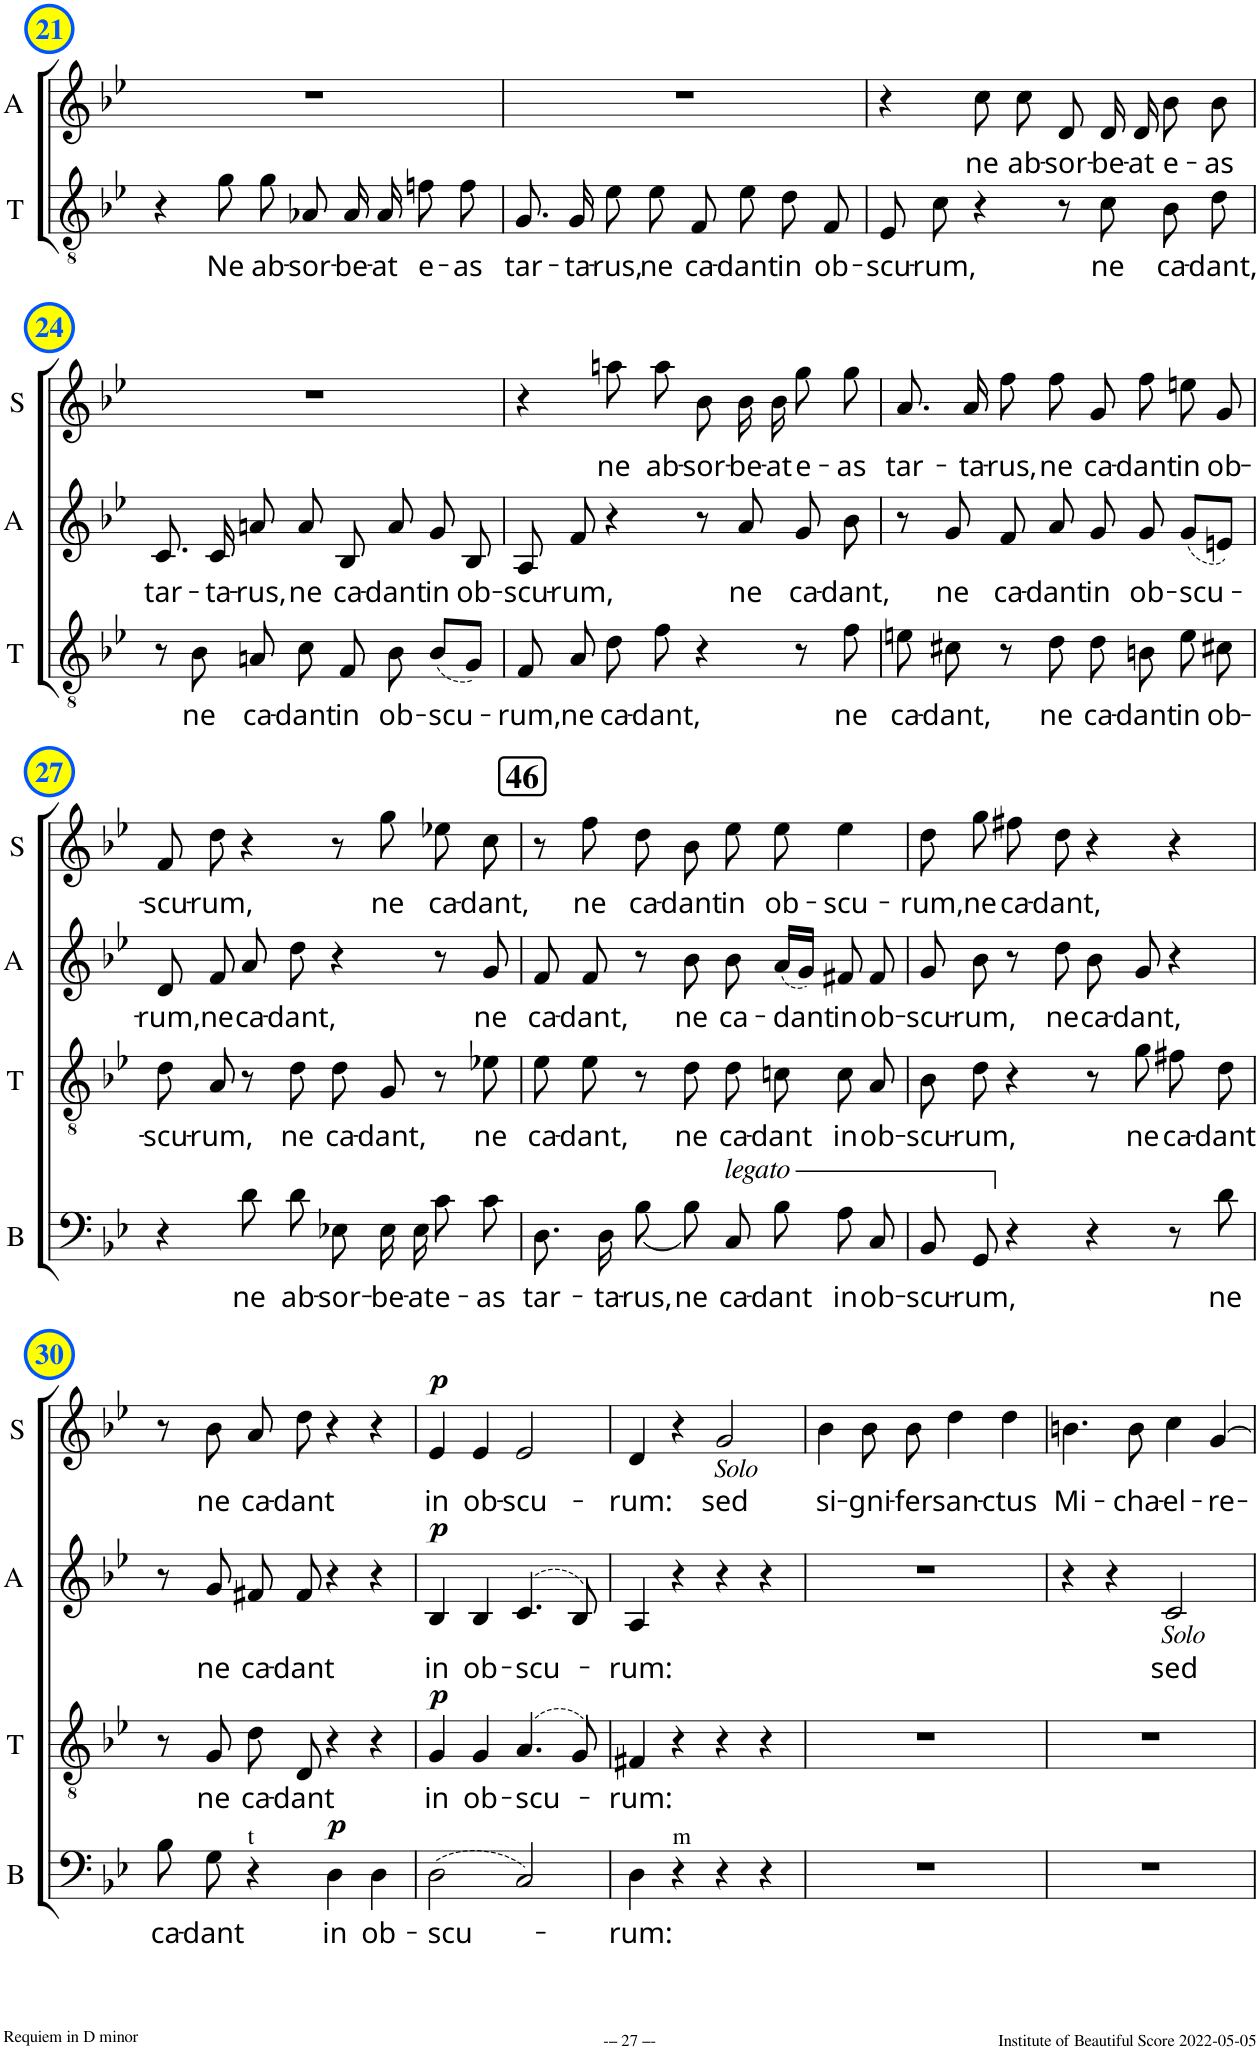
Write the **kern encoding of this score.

**kern	**text	**dynam	**kern	**text	**dynam	**kern	**text	**dynam	**kern	**text	**dynam
*part4	*part4	*part4	*part3	*part3	*part3	*part2	*part2	*part2	*part1	*part1	*part1
*staff4	*staff4	*staff4	*staff3	*staff3	*staff3	*staff2	*staff2	*staff2	*staff1	*staff1	*staff1
*I"B	*	*	*I"T	*	*	*I"A	*	*	*I"S	*	*
*I'B	*	*	*I'T	*	*	*I'A	*	*	*I'S	*	*
!!LO:PB:g=z
*clefF4	*	*	*clefGv2	*	*	*clefG2	*	*	*clefG2	*	*
*	*	*	*	*	*	*Trd1c2	*	*	*	*	*
*k[b-e-]	*	*	*k[b-e-]	*	*	*k[b-e-]	*	*	*k[b-e-]	*	*
*M4/4	*	*	*M4/4	*	*	*M4/4	*	*	*M4/4	*	*
*met(c)	*	*	*met(c)	*	*	*met(c)	*	*	*met(c)	*	*
=21	=21	=21	=21	=21	=21	=21	=21	=21	=21	=21	=21
1r	.	.	4r	.	.	1r	.	.	1r	.	.
!	!	!	!	!LO:LY:b	!	!	!	!	!	!	!
.	.	.	8g\	Ne	.	.	.	.	.	.	.
!	!	!	!	!LO:LY:b	!	!	!	!	!	!	!
.	.	.	8g\	ab-	.	.	.	.	.	.	.
!	!	!	!	!LO:LY:b	!	!	!	!	!	!	!
.	.	.	8A-X/	-sor-	.	.	.	.	.	.	.
!	!	!	!	!LO:LY:b	!	!	!	!	!	!	!
.	.	.	16A-/	-be-	.	.	.	.	.	.	.
!	!	!	!	!LO:LY:b	!	!	!	!	!	!	!
.	.	.	16A-/	-at	.	.	.	.	.	.	.
!	!	!	!	!LO:LY:b	!	!	!	!	!	!	!
.	.	.	8fn\	e-	.	.	.	.	.	.	.
!	!	!	!	!LO:LY:b	!	!	!	!	!	!	!
.	.	.	8f\	-as	.	.	.	.	.	.	.
=22	=22	=22	=22	=22	=22	=22	=22	=22	=22	=22	=22
!	!	!	!	!LO:LY:b	!	!	!	!	!	!	!
1r	.	.	8.G/	tar-	.	1r	.	.	1r	.	.
!	!	!	!	!LO:LY:b	!	!	!	!	!	!	!
.	.	.	16G/	-ta-	.	.	.	.	.	.	.
!	!	!	!	!LO:LY:b	!	!	!	!	!	!	!
.	.	.	8e-\	-rus,	.	.	.	.	.	.	.
!	!	!	!	!LO:LY:b	!	!	!	!	!	!	!
.	.	.	8e-\	ne	.	.	.	.	.	.	.
!	!	!	!	!LO:LY:b	!	!	!	!	!	!	!
.	.	.	8F/	ca-	.	.	.	.	.	.	.
!	!	!	!	!LO:LY:b	!	!	!	!	!	!	!
.	.	.	8e-\	-dant	.	.	.	.	.	.	.
!	!	!	!	!LO:LY:b	!	!	!	!	!	!	!
.	.	.	8d\	in	.	.	.	.	.	.	.
!	!	!	!	!LO:LY:b	!	!	!	!	!	!	!
.	.	.	8F/	ob-	.	.	.	.	.	.	.
=23	=23	=23	=23	=23	=23	=23	=23	=23	=23	=23	=23
!	!	!	!	!LO:LY:b	!	!	!	!	!	!	!
1r	.	.	8E-/	-scu-	.	4r	.	.	1r	.	.
!	!	!	!	!LO:LY:b	!	!	!	!	!	!	!
.	.	.	8c\	-rum,	.	.	.	.	.	.	.
!	!	!	!	!	!	!	!LO:LY:b	!	!	!	!
.	.	.	4r	.	.	8cc\	ne	.	.	.	.
!	!	!	!	!	!	!	!LO:LY:b	!	!	!	!
.	.	.	.	.	.	8cc\	ab-	.	.	.	.
!	!	!	!	!	!	!	!LO:LY:b	!	!	!	!
.	.	.	8r	.	.	8d/	-sor-	.	.	.	.
!	!	!	!	!LO:LY:b	!	!	!LO:LY:b	!	!	!	!
.	.	.	8c\	ne	.	16d/	-be-	.	.	.	.
!	!	!	!	!	!	!	!LO:LY:b	!	!	!	!
.	.	.	.	.	.	16d/	-at	.	.	.	.
!	!	!	!	!LO:LY:b	!	!	!LO:LY:b	!	!	!	!
.	.	.	8B-\	ca-	.	8b-\	e-	.	.	.	.
!	!	!	!	!LO:LY:b	!	!	!LO:LY:b	!	!	!	!
.	.	.	8d\	-dant,	.	8b-\	-as	.	.	.	.
!!LO:LB:g=z
=24	=24	=24	=24	=24	=24	=24	=24	=24	=24	=24	=24
!	!	!	!	!	!	!	!LO:LY:b	!	!	!	!
1r	.	.	8r	.	.	8.c/	tar-	.	1r	.	.
!	!	!	!	!LO:LY:b	!	!	!	!	!	!	!
.	.	.	8B-\	ne	.	.	.	.	.	.	.
!	!	!	!	!	!	!	!LO:LY:b	!	!	!	!
.	.	.	.	.	.	16c/	-ta-	.	.	.	.
!	!	!	!	!LO:LY:b	!	!	!LO:LY:b	!	!	!	!
.	.	.	8An/	ca-	.	8an/	-rus,	.	.	.	.
!	!	!	!	!LO:LY:b	!	!	!LO:LY:b	!	!	!	!
.	.	.	8c\	-dant	.	8a/	ne	.	.	.	.
!	!	!	!	!LO:LY:b	!	!	!LO:LY:b	!	!	!	!
.	.	.	8F/	in	.	8B-/	ca-	.	.	.	.
!	!	!	!	!LO:LY:b	!	!	!LO:LY:b	!	!	!	!
.	.	.	8B-\	ob-	.	8a/	-dant	.	.	.	.
!	!	!	!	!LO:LY:b	!	!	!LO:LY:b	!	!	!	!
.	.	.	(8B-/L	-scu-	.	8g/	in	.	.	.	.
!	!	!	!	!	!	!	!LO:LY:b	!	!	!	!
.	.	.	8G/J)	.	.	8B-/	ob-	.	.	.	.
=25	=25	=25	=25	=25	=25	=25	=25	=25	=25	=25	=25
!	!	!	!	!LO:LY:b	!	!	!LO:LY:b	!	!	!	!
1r	.	.	8F/	-rum,	.	8A/	-scu-	.	4r	.	.
!	!	!	!	!LO:LY:b	!	!	!LO:LY:b	!	!	!	!
.	.	.	8A/	ne	.	8f/	-rum,	.	.	.	.
!	!	!	!	!LO:LY:b	!	!	!	!	!	!LO:LY:b	!
.	.	.	8d\	ca-	.	4r	.	.	8aan\L	ne	.
!	!	!	!	!LO:LY:b	!	!	!	!	!	!LO:LY:b	!
.	.	.	8f\	-dant,	.	.	.	.	8aa\J	ab-	.
!	!	!	!	!	!	!	!	!	!	!LO:LY:b	!
.	.	.	4r	.	.	8r	.	.	8b-\L	-sor-	.
!	!	!	!	!	!	!	!LO:LY:b	!	!	!LO:LY:b	!
.	.	.	.	.	.	8a/	ne	.	16b-\L	-be-	.
!	!	!	!	!	!	!	!	!	!	!LO:LY:b	!
.	.	.	.	.	.	.	.	.	16b-\JJ	-at	.
!	!	!	!	!	!	!	!LO:LY:b	!	!	!LO:LY:b	!
.	.	.	8r	.	.	8g/	ca-	.	8gg\L	e-	.
!	!	!	!	!LO:LY:b	!	!	!LO:LY:b	!	!	!LO:LY:b	!
.	.	.	8f\	ne	.	8b-\	-dant,	.	8gg\J	-as	.
=26	=26	=26	=26	=26	=26	=26	=26	=26	=26	=26	=26
!	!	!	!	!LO:LY:b	!	!	!	!	!	!LO:LY:b	!
1r	.	.	8en\	ca-	.	8r	.	.	8.a/L	tar-	.
!	!	!	!	!LO:LY:b	!	!	!LO:LY:b	!	!	!	!
.	.	.	8c#X\	-dant,	.	8g/	ne	.	.	.	.
!	!	!	!	!	!	!	!	!	!	!LO:LY:b	!
.	.	.	.	.	.	.	.	.	16a/Jk	-ta-	.
!	!	!	!	!	!	!	!LO:LY:b	!	!	!LO:LY:b	!
.	.	.	8r	.	.	8f/	ca-	.	8ff\L	-rus,	.
!	!	!	!	!LO:LY:b	!	!	!LO:LY:b	!	!	!LO:LY:b	!
.	.	.	8d\	ne	.	8a/	-dant	.	8ff\J	ne	.
!	!	!	!	!LO:LY:b	!	!	!LO:LY:b	!	!	!LO:LY:b	!
.	.	.	8d\	ca-	.	8g/	in	.	8g\L	ca-	.
!	!	!	!	!LO:LY:b	!	!	!LO:LY:b	!	!	!LO:LY:b	!
.	.	.	8Bn\	-dant	.	8g/	ob-	.	8ff\J	-dant	.
!	!	!	!	!LO:LY:b	!	!	!LO:LY:b	!	!	!LO:LY:b	!
.	.	.	8e\	in	.	(8g/L	-scu-	.	8een\L	in	.
!	!	!	!	!LO:LY:b	!	!	!	!	!	!LO:LY:b	!
.	.	.	8c#X\	ob-	.	8en/J)	.	.	8g\J	ob-	.
!!LO:LB:g=z
=27	=27	=27	=27	=27	=27	=27	=27	=27	=27	=27	=27
!	!	!	!	!LO:LY:b	!	!	!LO:LY:b	!	!	!LO:LY:b	!
4r	.	.	8d\	-scu-	.	8d/	-rum,	.	8f/L	-scu-	.
!	!	!	!	!LO:LY:b	!	!	!LO:LY:b	!	!	!LO:LY:b	!
.	.	.	8A/	-rum,	.	8f/	ne	.	8dd/J	-rum,	.
!	!LO:LY:b	!	!	!	!	!	!LO:LY:b	!	!	!	!
8d\L	ne	.	8r	.	.	8a/	ca-	.	4r	.	.
!	!LO:LY:b	!	!	!LO:LY:b	!	!	!LO:LY:b	!	!	!	!
8d\J	ab-	.	8d\	ne	.	8dd\	-dant,	.	.	.	.
!	!LO:LY:b	!	!	!LO:LY:b	!	!	!	!	!	!	!
8E-X\L	-sor-	.	8d\	ca-	.	4r	.	.	8r	.	.
!	!LO:LY:b	!	!	!LO:LY:b	!	!	!	!	!	!LO:LY:b	!
16E-\L	-be-	.	8G/	-dant,	.	.	.	.	8gg\	ne	.
!	!LO:LY:b	!	!	!	!	!	!	!	!	!	!
16E-\JJ	-at	.	.	.	.	.	.	.	.	.	.
!	!LO:LY:b	!	!	!	!	!	!	!	!	!LO:LY:b	!
8c\L	e-	.	8r	.	.	8r	.	.	8ee-X\L	ca-	.
!	!LO:LY:b	!	!	!LO:LY:b	!	!	!LO:LY:b	!	!	!LO:LY:b	!
8c\J	-as	.	8e-X\	ne	.	8g/	ne	.	8cc\J	-dant,	.
!!LO:REH:place=s1:a:B:cj:fs=14:t=46
=28	=28	=28	=28	=28	=28	=28	=28	=28	=28	=28	=28
!	!LO:LY:b	!	!	!LO:LY:b	!	!	!LO:LY:b	!	!	!	!
8.D\L	tar-	.	8e-\	ca-	.	8f/	ca-	.	8r	.	.
!	!	!	!	!LO:LY:b	!	!	!LO:LY:b	!	!	!LO:LY:b	!
.	.	.	8e-\	-dant,	.	8f/	-dant,	.	8ff\	ne	.
!	!LO:LY:b	!	!	!	!	!	!	!	!	!	!
16D\Jk	-ta-	.	.	.	.	.	.	.	.	.	.
!	!LO:LY:b	!	!	!	!	!	!	!	!	!LO:LY:b	!
(<8B-\L	-rus,	.	8r	.	.	8r	.	.	8dd\L	ca-	.
!	!LO:LY:b	!	!	!LO:LY:b	!	!	!LO:LY:b	!	!	!LO:LY:b	!
8B-\J)	ne	.	8d\	ne	.	8b-\	ne	.	8b-\J	-dant	.
!LO:TX:a:t=legato	!	!	!	!	!	!	!	!	!	!	!
!	!LO:LY:b	!	!	!LO:LY:b	!	!	!LO:LY:b	!	!	!LO:LY:b	!
8C\L	ca-	.	8d\	ca-	.	8b-\	ca-	.	8ee-\L	in	.
!	!LO:LY:b	!	!	!LO:LY:b	!	!	!LO:LY:b	!	!	!LO:LY:b	!
8B-\J	-dant	.	8cn\	-dant	.	(16a/LL	-dant	.	8ee-\J	ob-	.
.	.	.	.	.	.	16g/JJ)	.	.	.	.	.
!	!LO:LY:b	!	!	!LO:LY:b	!	!	!LO:LY:b	!	!	!LO:LY:b	!
8A\L	in	.	8c\	in	.	8f#X/	in	.	4ee-\	-scu-	.
!	!LO:LY:b	!	!	!LO:LY:b	!	!	!LO:LY:b	!	!	!	!
8C\J	ob-	.	8A/	ob-	.	8f#/	ob-	.	.	.	.
=29	=29	=29	=29	=29	=29	=29	=29	=29	=29	=29	=29
!	!LO:LY:b	!	!	!LO:LY:b	!	!	!LO:LY:b	!	!	!LO:LY:b	!
8BB-/L	-scu-	.	8B-\	-scu-	.	8g/	-scu-	.	8dd\L	-rum,	.
!	!LO:LY:b	!	!	!LO:LY:b	!	!	!LO:LY:b	!	!	!LO:LY:b	!
8GG/J	-rum,	.	8d\	-rum,	.	8b-\	-rum,	.	8gg\J	ne	.
!	!	!	!	!	!	!	!	!	!	!LO:LY:b	!
4r	.	.	4r	.	.	8r	.	.	8ff#X\L	ca-	.
!	!	!	!	!	!	!	!LO:LY:b	!	!	!LO:LY:b	!
.	.	.	.	.	.	8dd\	ne	.	8dd\J	-dant,	.
!	!	!	!	!	!	!	!LO:LY:b	!	!	!	!
4r	.	.	8r	.	.	8b-\	ca-	.	4r	.	.
!	!	!	!	!LO:LY:b	!	!	!LO:LY:b	!	!	!	!
.	.	.	8g\	ne	.	8g/	-dant,	.	.	.	.
!	!	!	!	!LO:LY:b	!	!	!	!	!	!	!
8r	.	.	8f#X\	ca-	.	4r	.	.	4r	.	.
!	!LO:LY:b	!	!	!LO:LY:b	!	!	!	!	!	!	!
8d\	ne	.	8d\	-dant	.	.	.	.	.	.	.
!!LO:LB:g=z
=30	=30	=30	=30	=30	=30	=30	=30	=30	=30	=30	=30
!	!LO:LY:b	!	!	!	!	!	!	!	!	!	!
8B-\L	ca-	.	8r	.	.	8r	.	.	8r	.	.
!	!LO:LY:b	!	!	!LO:LY:b	!	!	!LO:LY:b	!	!	!LO:LY:b	!
8G\J	-dant	.	8G/	ne	.	8g/	ne	.	8b-\	ne	.
!LO:TX:a:t=t	!	!	!	!	!	!	!	!	!	!	!
!	!	!	!	!LO:LY:b	!	!	!LO:LY:b	!	!	!LO:LY:b	!
4r	.	.	8d\	ca-	.	8f#X/	ca-	.	8a\L	ca-	.
!	!	!	!	!LO:LY:b	!	!	!LO:LY:b	!	!	!LO:LY:b	!
.	.	.	8D/	-dant	.	8f#/	-dant	.	8dd\J	-dant	.
!	!LO:LY:b	!LO:DY:a	!	!	!	!	!	!	!	!	!
4D\	in	p	4r	.	.	4r	.	.	4r	.	.
!	!LO:LY:b	!	!	!	!	!	!	!	!	!	!
4D\	ob-	.	4r	.	.	4r	.	.	4r	.	.
=31	=31	=31	=31	=31	=31	=31	=31	=31	=31	=31	=31
!	!LO:LY:b	!	!	!LO:LY:b	!LO:DY:a	!	!LO:LY:b	!LO:DY:a	!	!LO:LY:b	!LO:DY:a
(2D\	-scu-	.	4G/	in	p	4B-/	in	p	4e-/	in	p
!	!	!	!	!LO:LY:b	!	!	!LO:LY:b	!	!	!LO:LY:b	!
.	.	.	4G/	ob-	.	4B-/	ob-	.	4e-/	ob-	.
!	!	!	!	!LO:LY:b	!	!	!LO:LY:b	!	!	!LO:LY:b	!
2C/)	.	.	(>4.A/	-scu-	.	(>4.c/	-scu-	.	2e-/	-scu-	.
.	.	.	8G/)	.	.	8B-/)	.	.	.	.	.
=32	=32	=32	=32	=32	=32	=32	=32	=32	=32	=32	=32
!	!LO:LY:b	!	!	!LO:LY:b	!	!	!LO:LY:b	!	!	!LO:LY:b	!
4D\	-rum:	.	4F#X/	-rum:	.	4A/	-rum:	.	4d/	-rum:	.
!LO:TX:a:t=m	!	!	!	!	!	!	!	!	!	!	!
4r	.	.	4r	.	.	4r	.	.	4r	.	.
!	!	!	!	!	!	!	!	!	!LO:TX:b:i:t=Solo	!	!
!	!	!	!	!	!	!	!	!	!	!LO:LY:b	!
4r	.	.	4r	.	.	4r	.	.	2g/	sed	.
4r	.	.	4r	.	.	4r	.	.	.	.	.
=33	=33	=33	=33	=33	=33	=33	=33	=33	=33	=33	=33
!	!	!	!	!	!	!	!	!	!	!LO:LY:b	!
1r	.	.	1r	.	.	1r	.	.	4b-\	si-	.
!	!	!	!	!	!	!	!	!	!	!LO:LY:b	!
.	.	.	.	.	.	.	.	.	8b-\L	-gni-	.
!	!	!	!	!	!	!	!	!	!	!LO:LY:b	!
.	.	.	.	.	.	.	.	.	8b-\J	-fer	.
!	!	!	!	!	!	!	!	!	!	!LO:LY:b	!
.	.	.	.	.	.	.	.	.	4dd\	san-	.
!	!	!	!	!	!	!	!	!	!	!LO:LY:b	!
.	.	.	.	.	.	.	.	.	4dd\	-ctus	.
=34	=34	=34	=34	=34	=34	=34	=34	=34	=34	=34	=34
!	!	!	!	!	!	!	!	!	!	!LO:LY:b	!
1r	.	.	1r	.	.	4r	.	.	4.bn\	Mi-	.
.	.	.	.	.	.	4r	.	.	.	.	.
!	!	!	!	!	!	!	!	!	!	!LO:LY:b	!
.	.	.	.	.	.	.	.	.	8b\	-cha-	.
!	!	!	!	!	!	!LO:TX:b:i:t=Solo	!	!	!	!	!
!	!	!	!	!	!	!	!LO:LY:b	!	!	!LO:LY:b	!
.	.	.	.	.	.	2c/	sed	.	4cc\	-el-	.
!	!	!	!	!	!	!	!	!	!	!LO:LY:b	!
.	.	.	.	.	.	.	.	.	[>4g/	-re-	.
=	=	=	=	=	=	=	=	=	=	=	=
*-	*-	*-	*-	*-	*-	*-	*-	*-	*-	*-	*-
